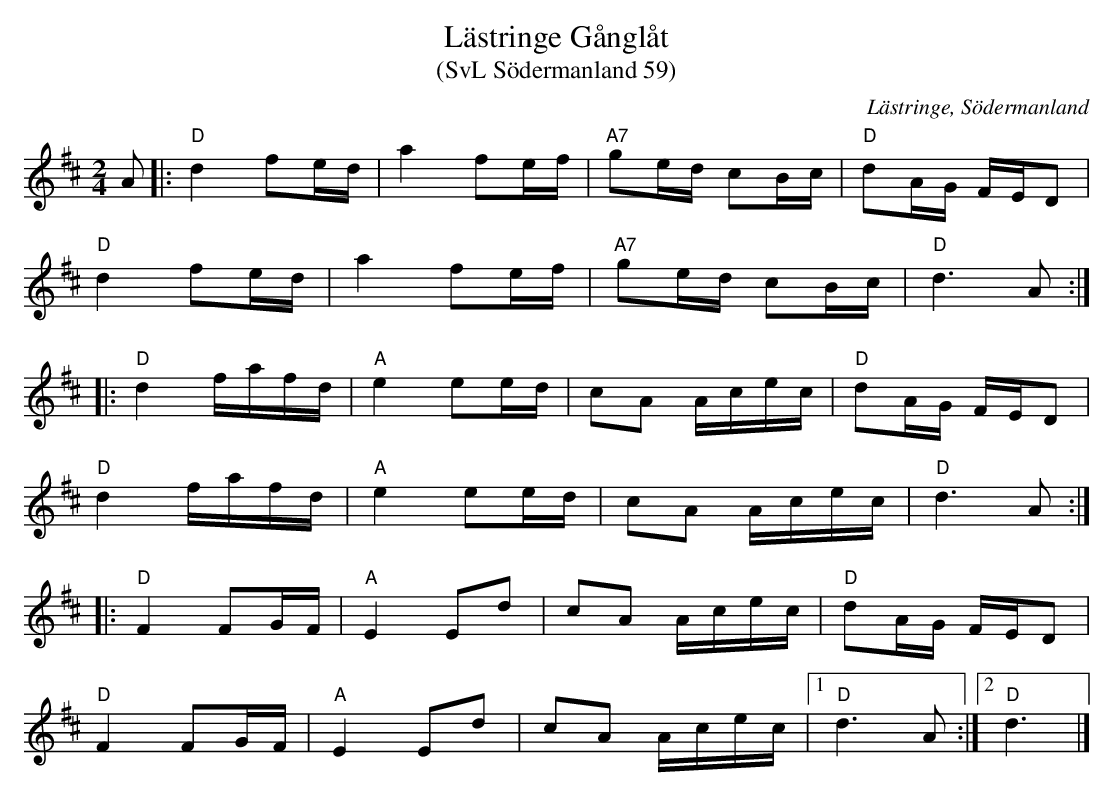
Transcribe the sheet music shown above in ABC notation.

X:1
T:Lästringe Gånglåt
T:(SvL Södermanland 59)
O:Lästringe, Södermanland
M:2/4
L:1/16
K:D
V:1
A2 |: "D" d4 f2ed | a4 f2ef | "A7" g2ed c2Bc | "D" d2AG FED2 |
"D" d4 f2ed | a4 f2ef | "A7" g2ed c2Bc | "D" d6 A2 :|
|: "D" d4 fafd  |"A" e4 e2ed | c2A2 Acec | "D" d2AG FED2 |
"D" d4 fafd  |"A" e4 e2ed | c2A2 Acec | "D" d6 A2 :|
|: "D" F4 F2GF | "A" E4 E2d2 | c2A2 Acec | "D" d2AG FED2 |
"D" F4 F2GF | "A" E4 E2d2 | c2A2 Acec |1 "D" d6 A2 :|2 "D" d6 |]
